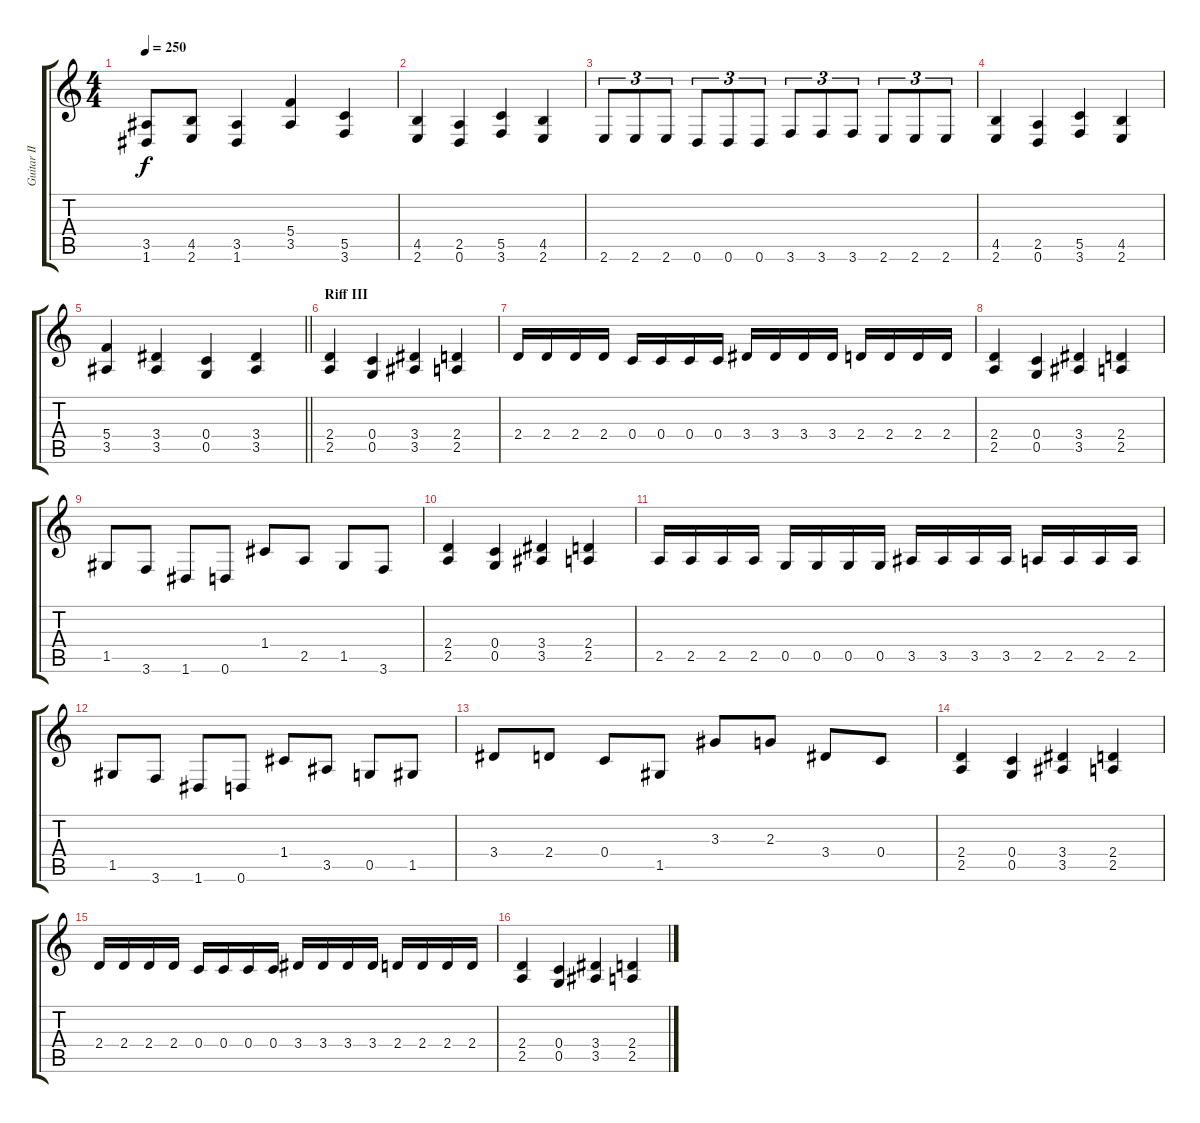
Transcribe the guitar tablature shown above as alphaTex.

\track ("Guitar II" "Guitar II") {instrument distortionguitar}
\staff {score tabs}
\tuning (D4 A3 F3 C3 G2 D2) {hide}
\ts (4 4)
\tempo 250
\clef g2
\ks c
(3.5 1.6).8{dy f} (4.5 2.6).8 (3.5 1.6).4 (5.4 3.5).4 (5.5 3.6).4 |
(4.5 2.6).4 (2.5 0.6).4 (5.5 3.6).4 (4.5 2.6).4 |
2.6.8{tu (3 2)} 2.6.8{tu (3 2)} 2.6.8{tu (3 2)} 0.6.8{tu (3 2)} 0.6.8{tu (3 2)} 0.6.8{tu (3 2)} 3.6.8{tu (3 2)} 3.6.8{tu (3 2)} 3.6.8{tu (3 2)} 2.6.8{tu (3 2)} 2.6.8{tu (3 2)} 2.6.8{tu (3 2)} |
(4.5 2.6).4 (2.5 0.6).4 (5.5 3.6).4 (4.5 2.6).4 |
\barLineRight lightlight
(5.4 3.5).4 (3.4 3.5).4 (0.4 0.5).4 (3.4 3.5).4 |
\section ("" "Riff III")
(2.4 2.5).4 (0.4 0.5).4 (3.4 3.5).4 (2.4 2.5).4 |
2.4.16 2.4.16 2.4.16 2.4.16 0.4.16 0.4.16 0.4.16 0.4.16 3.4.16 3.4.16 3.4.16 3.4.16 2.4.16 2.4.16 2.4.16 2.4.16 |
(2.4 2.5).4 (0.4 0.5).4 (3.4 3.5).4 (2.4 2.5).4 |
1.5.8 3.6.8 1.6.8 0.6.8 1.4.8 2.5.8 1.5.8 3.6.8 |
(2.4 2.5).4 (0.4 0.5).4 (3.4 3.5).4 (2.4 2.5).4 |
2.5.16 2.5.16 2.5.16 2.5.16 0.5.16 0.5.16 0.5.16 0.5.16 3.5.16 3.5.16 3.5.16 3.5.16 2.5.16 2.5.16 2.5.16 2.5.16 |
1.5.8 3.6.8 1.6.8 0.6.8 1.4.8 3.5.8 0.5.8 1.5.8 |
3.4.8 2.4.8 0.4.8 1.5.8 3.3.8 2.3.8 3.4.8 0.4.8 |
(2.4 2.5).4 (0.4 0.5).4 (3.4 3.5).4 (2.4 2.5).4 |
2.4.16 2.4.16 2.4.16 2.4.16 0.4.16 0.4.16 0.4.16 0.4.16 3.4.16 3.4.16 3.4.16 3.4.16 2.4.16 2.4.16 2.4.16 2.4.16 |
(2.4 2.5).4 (0.4 0.5).4 (3.4 3.5).4 (2.4 2.5).4
